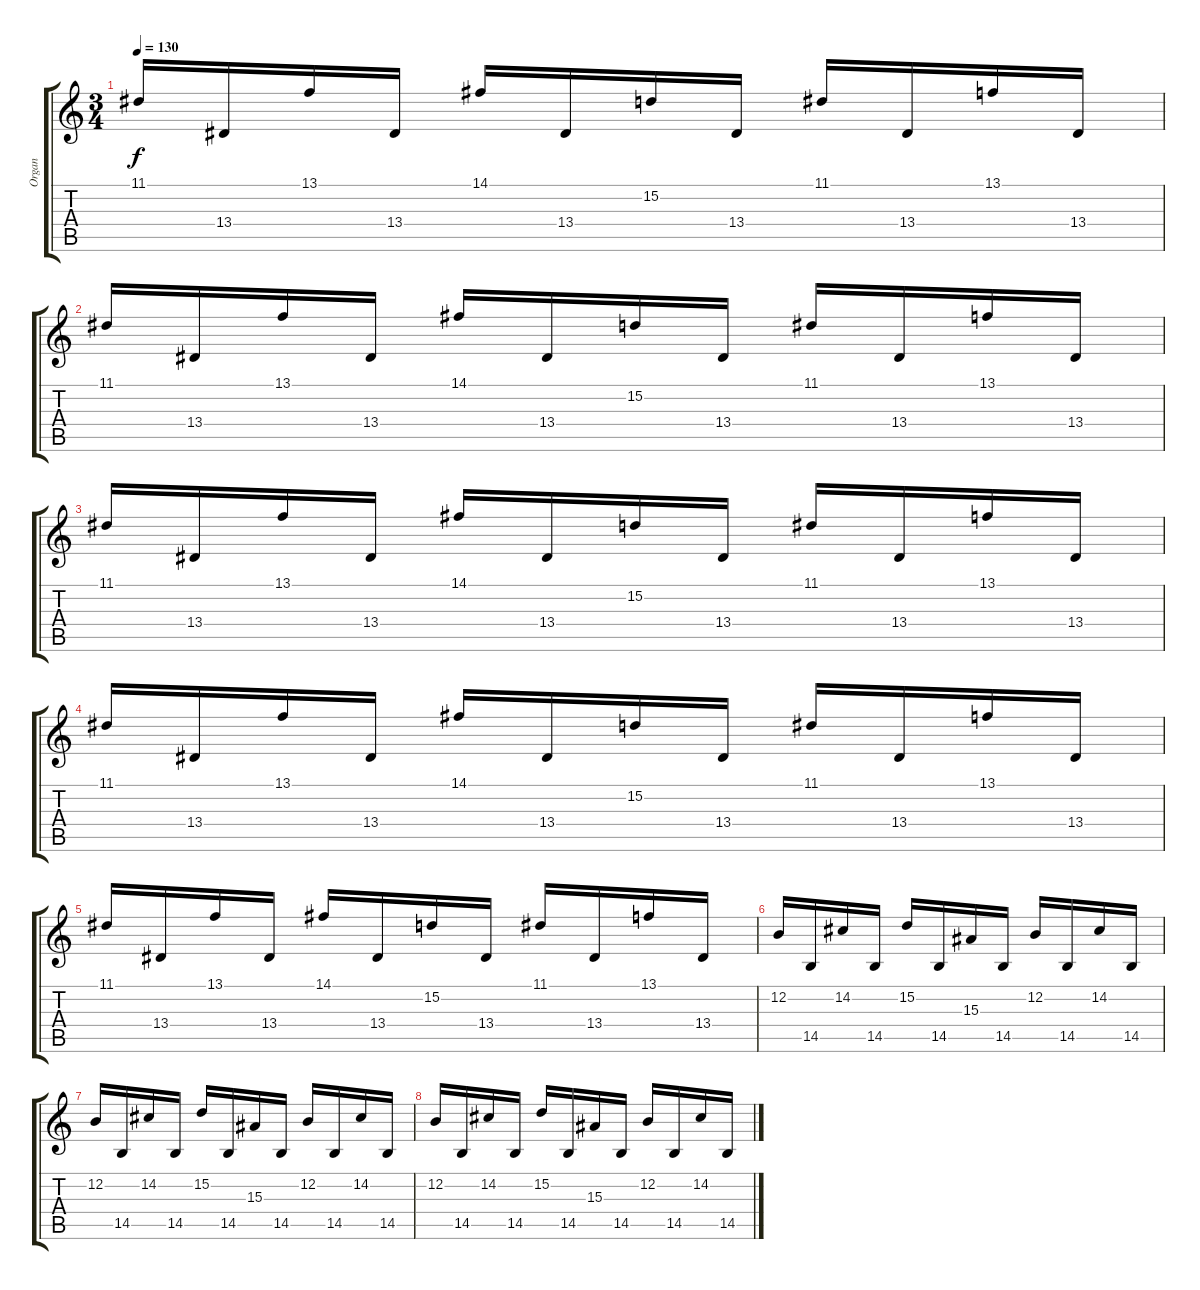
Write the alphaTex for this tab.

\track ("Organ" "Organ") {instrument churchorgan}
\staff {score tabs}
\tuning (E4 B3 G3 D3 A2 E2) {hide}
\ts (3 4)
\tempo 130
\clef g2
\ks c
11.1.16{dy f} 13.4.16 13.1.16 13.4.16 14.1.16 13.4.16 15.2.16 13.4.16 11.1.16 13.4.16 13.1.16 13.4.16 |
11.1.16 13.4.16 13.1.16 13.4.16 14.1.16 13.4.16 15.2.16 13.4.16 11.1.16 13.4.16 13.1.16 13.4.16 |
11.1.16 13.4.16 13.1.16 13.4.16 14.1.16 13.4.16 15.2.16 13.4.16 11.1.16 13.4.16 13.1.16 13.4.16 |
11.1.16 13.4.16 13.1.16 13.4.16 14.1.16 13.4.16 15.2.16 13.4.16 11.1.16 13.4.16 13.1.16 13.4.16 |
11.1.16 13.4.16 13.1.16 13.4.16 14.1.16 13.4.16 15.2.16 13.4.16 11.1.16 13.4.16 13.1.16 13.4.16 |
12.2.16 14.5.16 14.2.16 14.5.16 15.2.16 14.5.16 15.3.16 14.5.16 12.2.16 14.5.16 14.2.16 14.5.16 |
12.2.16 14.5.16 14.2.16 14.5.16 15.2.16 14.5.16 15.3.16 14.5.16 12.2.16 14.5.16 14.2.16 14.5.16 |
12.2.16 14.5.16 14.2.16 14.5.16 15.2.16 14.5.16 15.3.16 14.5.16 12.2.16 14.5.16 14.2.16 14.5.16
